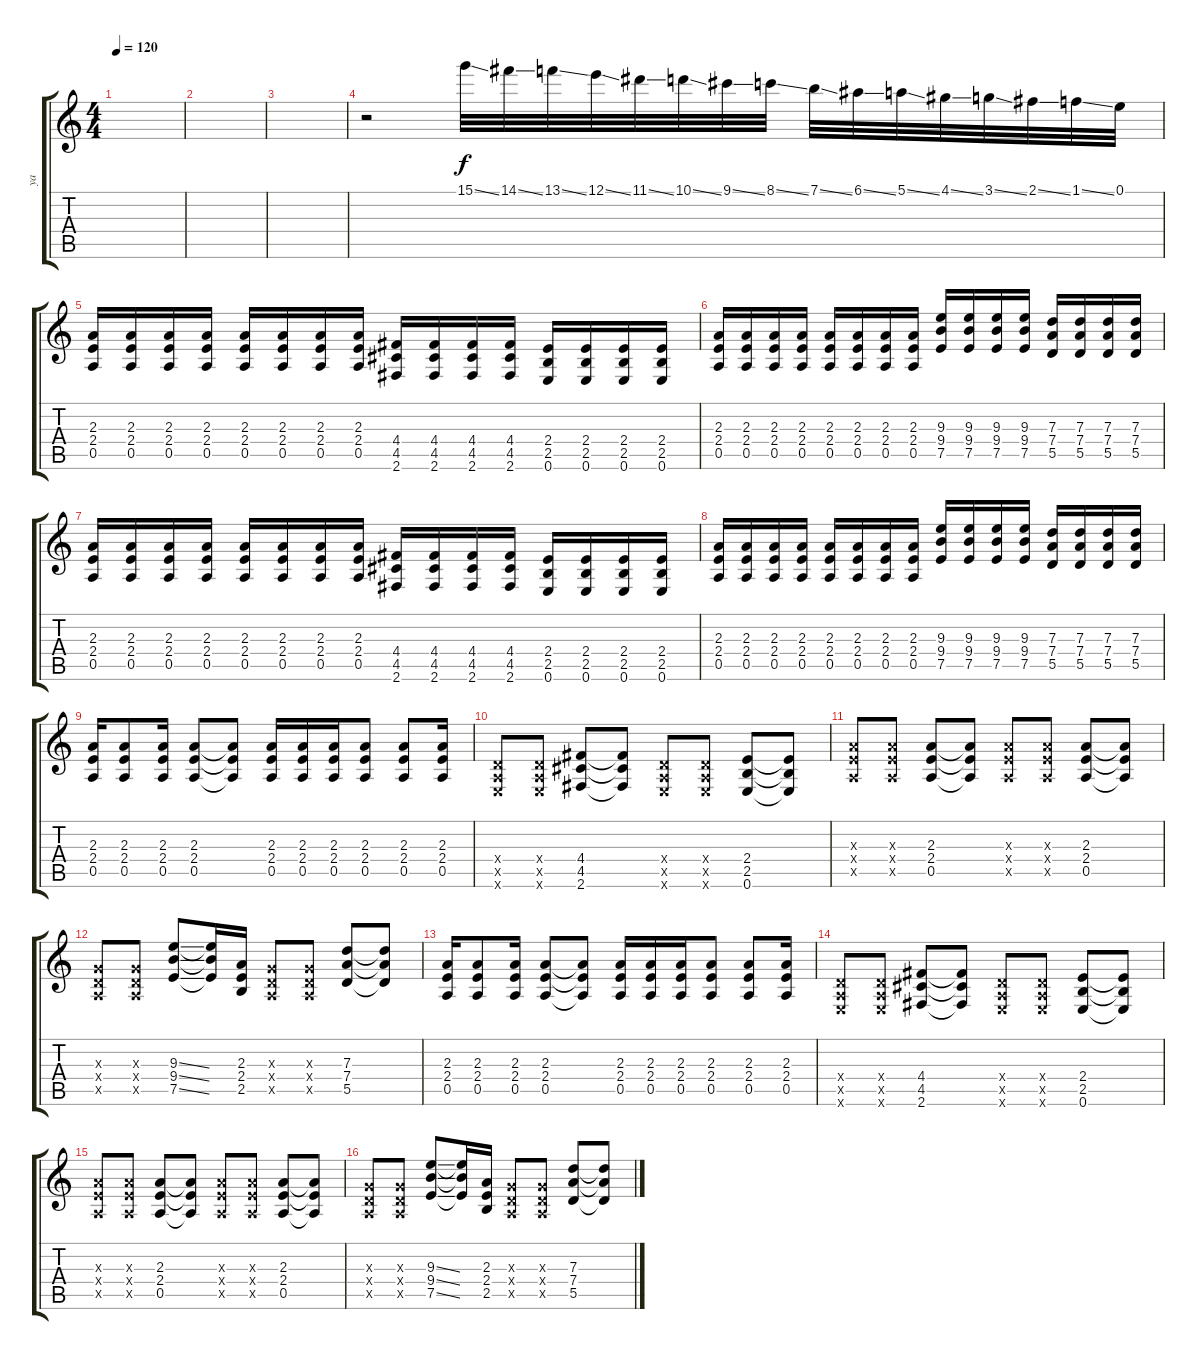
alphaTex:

\track ("ya" "ya") {instrument overdrivenguitar}
\staff {score tabs}
\tuning (E4 B3 G3 D3 A2 E2) {hide}
\ts (4 4)
\tempo 120
\clef g2
\ks c
|
|
|
r.2 15.1{ss}.32 14.1{ss}.32 13.1{ss}.32 12.1{ss}.32 11.1{ss}.32 10.1{ss}.32 9.1{ss}.32 8.1{ss}.32 7.1{ss}.32 6.1{ss}.32 5.1{ss}.32 4.1{ss}.32 3.1{ss}.32 2.1{ss}.32 1.1{ss}.32 0.1.32 |
(2.3 2.4 0.5).16 (2.3 2.4 0.5).16 (2.3 2.4 0.5).16 (2.3 2.4 0.5).16 (2.3 2.4 0.5).16 (2.3 2.4 0.5).16 (2.3 2.4 0.5).16 (2.3 2.4 0.5).16 (4.4 4.5 2.6).16 (4.4 4.5 2.6).16 (4.4 4.5 2.6).16 (4.4 4.5 2.6).16 (2.4 2.5 0.6).16 (2.4 2.5 0.6).16 (2.4 2.5 0.6).16 (2.4 2.5 0.6).16 |
(2.3 2.4 0.5).16 (2.3 2.4 0.5).16 (2.3 2.4 0.5).16 (2.3 2.4 0.5).16 (2.3 2.4 0.5).16 (2.3 2.4 0.5).16 (2.3 2.4 0.5).16 (2.3 2.4 0.5).16 (9.3 9.4 7.5).16 (9.3 9.4 7.5).16 (9.3 9.4 7.5).16 (9.3 9.4 7.5).16 (7.3 7.4 5.5).16 (7.3 7.4 5.5).16 (7.3 7.4 5.5).16 (7.3 7.4 5.5).16 |
(2.3 2.4 0.5).16 (2.3 2.4 0.5).16 (2.3 2.4 0.5).16 (2.3 2.4 0.5).16 (2.3 2.4 0.5).16 (2.3 2.4 0.5).16 (2.3 2.4 0.5).16 (2.3 2.4 0.5).16 (4.4 4.5 2.6).16 (4.4 4.5 2.6).16 (4.4 4.5 2.6).16 (4.4 4.5 2.6).16 (2.4 2.5 0.6).16 (2.4 2.5 0.6).16 (2.4 2.5 0.6).16 (2.4 2.5 0.6).16 |
(2.3 2.4 0.5).16 (2.3 2.4 0.5).16 (2.3 2.4 0.5).16 (2.3 2.4 0.5).16 (2.3 2.4 0.5).16 (2.3 2.4 0.5).16 (2.3 2.4 0.5).16 (2.3 2.4 0.5).16 (9.3 9.4 7.5).16 (9.3 9.4 7.5).16 (9.3 9.4 7.5).16 (9.3 9.4 7.5).16 (7.3 7.4 5.5).16 (7.3 7.4 5.5).16 (7.3 7.4 5.5).16 (7.3 7.4 5.5).16 |
(2.3 2.4 0.5).16 (2.3 2.4 0.5).8 (2.3 2.4 0.5).16 (2.3 2.4 0.5).8 (2.3{t} 2.4{t} 0.5{t}).8 (2.3 2.4 0.5).16 (2.3 2.4 0.5).16 (2.3 2.4 0.5).16 (2.3 2.4 0.5).8 (2.3 2.4 0.5).8 (2.3 2.4 0.5).16 |
(0.4{x} 0.5{x} 0.6{x}).8 (0.4{x} 0.5{x} 0.6{x}).8 (4.4 4.5 2.6).8 (4.4{t} 4.5{t} 2.6{t}).8 (0.4{x} 0.5{x} 0.6{x}).8 (0.4{x} 0.5{x} 0.6{x}).8 (2.4 2.5 0.6).8 (2.4{t} 2.5{t} 0.6{t}).8 |
(2.3{x} 2.4{x} 0.5{x}).8 (2.3{x} 2.4{x} 0.5{x}).8 (2.3 2.4 0.5).8 (2.3{t} 2.4{t} 0.5{t}).8 (2.3{x} 2.4{x} 0.5{x}).8 (2.3{x} 2.4{x} 0.5{x}).8 (2.3 2.4 0.5).8 (2.3{t} 2.4{t} 0.5{t}).8 |
(0.3{x} 0.4{x} 0.5{x}).8 (0.3{x} 0.4{x} 0.5{x}).8 (9.3{ss} 9.4{ss} 7.5{ss}).8 (9.3{t} 9.4{t} 7.5{t}).16 (2.3 2.4 2.5).16 (0.3{x} 0.4{x} 0.5{x}).8 (0.3{x} 0.4{x} 0.5{x}).8 (7.3 7.4 5.5).8 (7.3{t} 7.4{t} 5.5{t}).8 |
(2.3 2.4 0.5).16 (2.3 2.4 0.5).8 (2.3 2.4 0.5).16 (2.3 2.4 0.5).8 (2.3{t} 2.4{t} 0.5{t}).8 (2.3 2.4 0.5).16 (2.3 2.4 0.5).16 (2.3 2.4 0.5).16 (2.3 2.4 0.5).8 (2.3 2.4 0.5).8 (2.3 2.4 0.5).16 |
(0.4{x} 0.5{x} 0.6{x}).8 (0.4{x} 0.5{x} 0.6{x}).8 (4.4 4.5 2.6).8 (4.4{t} 4.5{t} 2.6{t}).8 (0.4{x} 0.5{x} 0.6{x}).8 (0.4{x} 0.5{x} 0.6{x}).8 (2.4 2.5 0.6).8 (2.4{t} 2.5{t} 0.6{t}).8 |
(2.3{x} 2.4{x} 0.5{x}).8 (2.3{x} 2.4{x} 0.5{x}).8 (2.3 2.4 0.5).8 (2.3{t} 2.4{t} 0.5{t}).8 (2.3{x} 2.4{x} 0.5{x}).8 (2.3{x} 2.4{x} 0.5{x}).8 (2.3 2.4 0.5).8 (2.3{t} 2.4{t} 0.5{t}).8 |
(0.3{x} 0.4{x} 0.5{x}).8 (0.3{x} 0.4{x} 0.5{x}).8 (9.3{ss} 9.4{ss} 7.5{ss}).8 (9.3{t} 9.4{t} 7.5{t}).16 (2.3 2.4 2.5).16 (0.3{x} 0.4{x} 0.5{x}).8 (0.3{x} 0.4{x} 0.5{x}).8 (7.3 7.4 5.5).8 (7.3{t} 7.4{t} 5.5{t}).8
